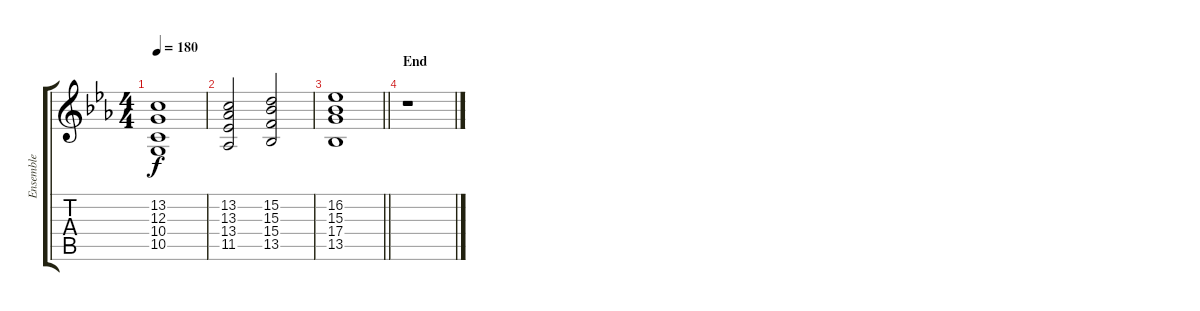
\track ("Ensemble" "Ensemble") {instrument stringensemble1}
\staff {score tabs}
\tuning (E4 B3 G3 D3 A2 E2) {hide}
\ts (4 4)
\tempo 180
\clef g2
\ks eb
(13.2 12.3 10.4 10.5).1{dy f} |
(13.2 13.3 13.4 11.5).2 (15.2 15.3 15.4 13.5).2 |
\barLineRight lightlight
(16.2 15.3 17.4 13.5).1 |
\section ("" "End")
r.1
